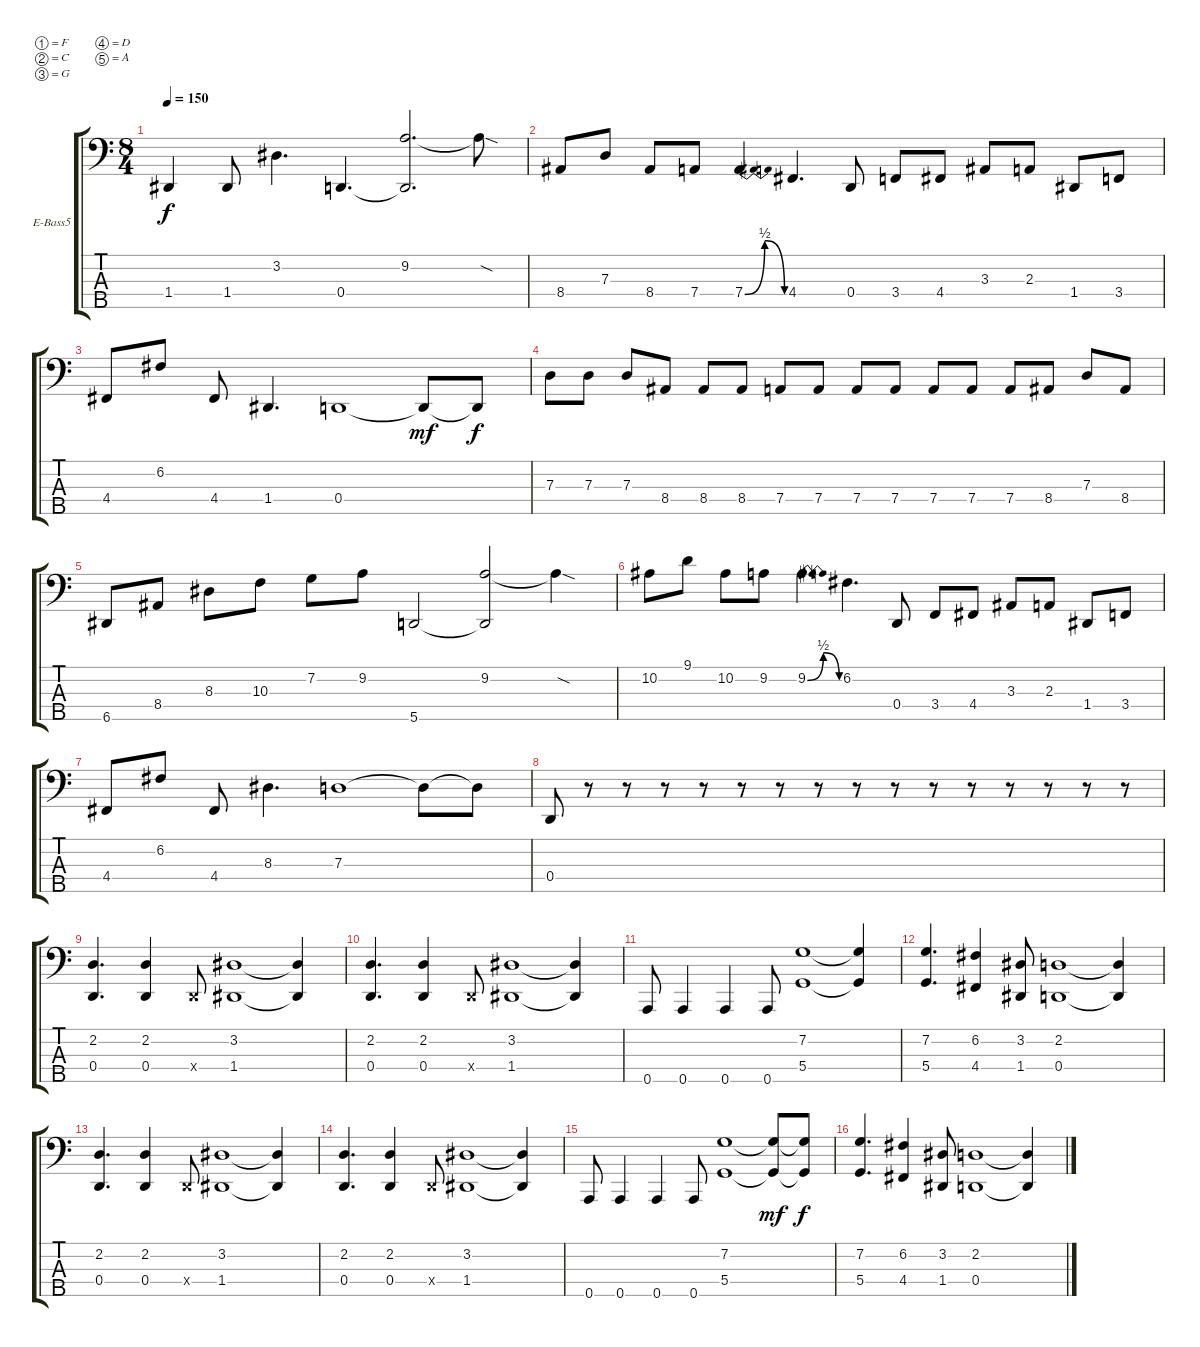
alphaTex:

\bracketExtendMode groupsimilarinstruments
\firstSystemTrackNameOrientation horizontal
\otherSystemsTrackNameOrientation horizontal
\track ("Track 1" "E-Bass5") {instrument slapbass1}
\staff {score tabs}
\tuning (F2 C2 G1 D1 A0)
\ts (8 4)
\tempo 150
\clef f4
\ks c
1.4.4{dy f} 1.4.8 3.2.4{d} 0.4.4{d} (9.2 0.4{t}).2{d} 9.2{sod t}.8 |
8.4.8 7.3.8 8.4.8 7.4.8 7.4{be (bendrelease 0 0 30 2 30 2 60 0)}.4 4.4.4{d} 0.4.8 3.4.8 4.4.8 3.3.8 2.3.8 1.4.8 3.4.8 |
4.4.8 6.2.8 4.4.8 1.4.4{d} 0.4.1 0.4{t}.8{dy mf} 0.4{t}.8{dy f} |
7.3.8 7.3.8 7.3.8 8.4.8 8.4.8 8.4.8 7.4.8 7.4.8 7.4.8 7.4.8 7.4.8 7.4.8 7.4.8 8.4.8 7.3.8 8.4.8 |
6.5.8 8.4.8 8.3.8 10.3.8 7.2.8 9.2.8 5.5.2 (9.2 5.5{t}).2 9.2{sod t}.4 |
10.2.8 9.1.8 10.2.8 9.2.8 9.2{be (bendrelease 0 0 30 2 30 2 60 0)}.4 6.2.4{d} 0.4.8 3.4.8 4.4.8 3.3.8 2.3.8 1.4.8 3.4.8 |
4.4.8 6.2.8 4.4.8 8.3.4{d} 7.3.1 7.3{t}.8 7.3{t}.8 |
0.4.8 r.8 r.8 r.8 r.8 r.8 r.8 r.8 r.8 r.8 r.8 r.8 r.8 r.8 r.8 r.8 |
(2.2 0.4).4{d} (2.2 0.4).4 0.4{x}.8 (3.2 1.4).1 (3.2{t} 1.4{t}).4 |
(2.2 0.4).4{d} (2.2 0.4).4 0.4{x}.8 (3.2 1.4).1 (3.2{t} 1.4{t}).4 |
0.5.8 0.5.4 0.5.4 0.5.8 (7.2 5.4).1 (7.2{t} 5.4{t}).4 |
(7.2 5.4).4{d} (6.2 4.4).4 (3.2 1.4).8 (2.2 0.4).1 (2.2{t} 0.4{t}).4 |
(2.2 0.4).4{d} (2.2 0.4).4 0.4{x}.8 (3.2 1.4).1 (3.2{t} 1.4{t}).4 |
(2.2 0.4).4{d} (2.2 0.4).4 0.4{x}.8 (3.2 1.4).1 (3.2{t} 1.4{t}).4 |
0.5.8 0.5.4 0.5.4 0.5.8 (7.2 5.4).1 (7.2{t} 5.4{t}).8{dy mf} (7.2{t} 5.4{t}).8{dy f} |
(7.2 5.4).4{d} (6.2 4.4).4 (3.2 1.4).8 (2.2 0.4).1 (2.2{t} 0.4{t}).4
